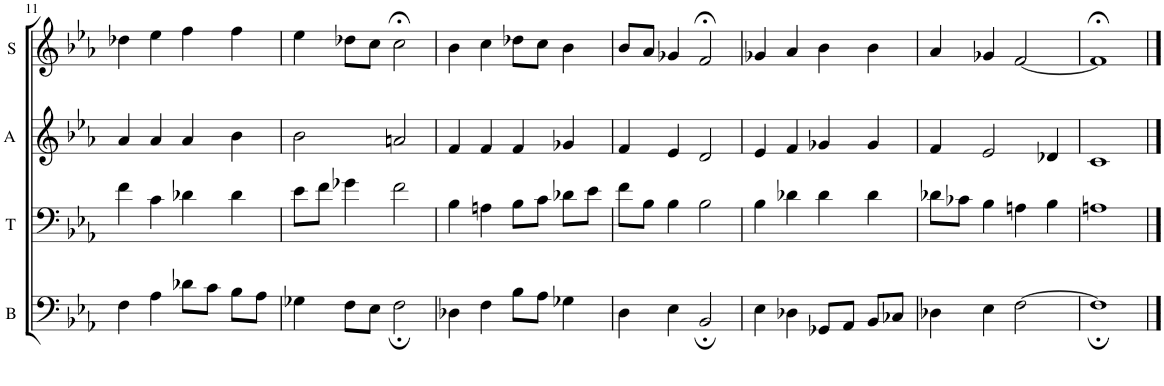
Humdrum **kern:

**kern	**kern	**kern	**kern
*part4	*part3	*part2	*part1
*staff4	*staff3	*staff2	*staff1
*I"B	*I"T	*I"A	*I"S
*I'B	*I'T	*I'A	*I'S
!!LO:PB:g=z
*clefF4	*clefF4	*clefG2	*clefG2
*k[b-e-a-]	*k[b-e-a-]	*k[b-e-a-]	*k[b-e-a-]
*M4/4	*M4/4	*M4/4	*M4/4
=11	=11	=11	=11
4F\	4f\	4a-/	4dd-X\
4A-\	4c\	4a-/	4ee-\
8d-X\L	4d-X\	4a-/	4ff\
8c\J	.	.	.
8B-\L	4d-\	4b-\	4ff\
8A-\J	.	.	.
=12	=12	=12	=12
4G-X\	8e-\L	2b-\	4ee-\
.	8f\J	.	.
8F\L	4g-X\	.	8dd-X\L
8E-\J	.	.	8cc\J
2F;\	2f\	2an/	2cc;<\
=13	=13	=13	=13
4D-X\	4B-\	4f/	4b-\
4F\	4An\	4f/	4cc\
8B-\L	8B-\L	4f/	8dd-X\L
8A-\J	8c\J	.	8cc\J
4G-X\	8d-X\L	4g-X/	4b-\
.	8e-\J	.	.
=14	=14	=14	=14
4D\	8f\L	4f/	8b-/L
.	8B-\J	.	8a-/J
4E-\	4B-\	4e-/	4g-X/
2BB-;/	2B-\	2d/	2f;</
=15	=15	=15	=15
4E-\	4B-\	4e-/	4g-X/
4D-X\	4d-X\	4f/	4a-/
8GG-X/L	4d-\	4g-X/	4b-\
8AA-/J	.	.	.
8BB-/L	4d-\	4g-/	4b-\
8C-X/J	.	.	.
=16	=16	=16	=16
4D-X\	8d-X\L	4f/	4a-/
.	8c-X\J	.	.
4E-\	4B-\	2e-/	4g-X/
[2F\	4An\	.	[2f/
.	4B-\	4d-X/	.
=17	=17	=17	=17
1F;]	1An	1c	1f;<]
==	==	==	==
*-	*-	*-	*-
